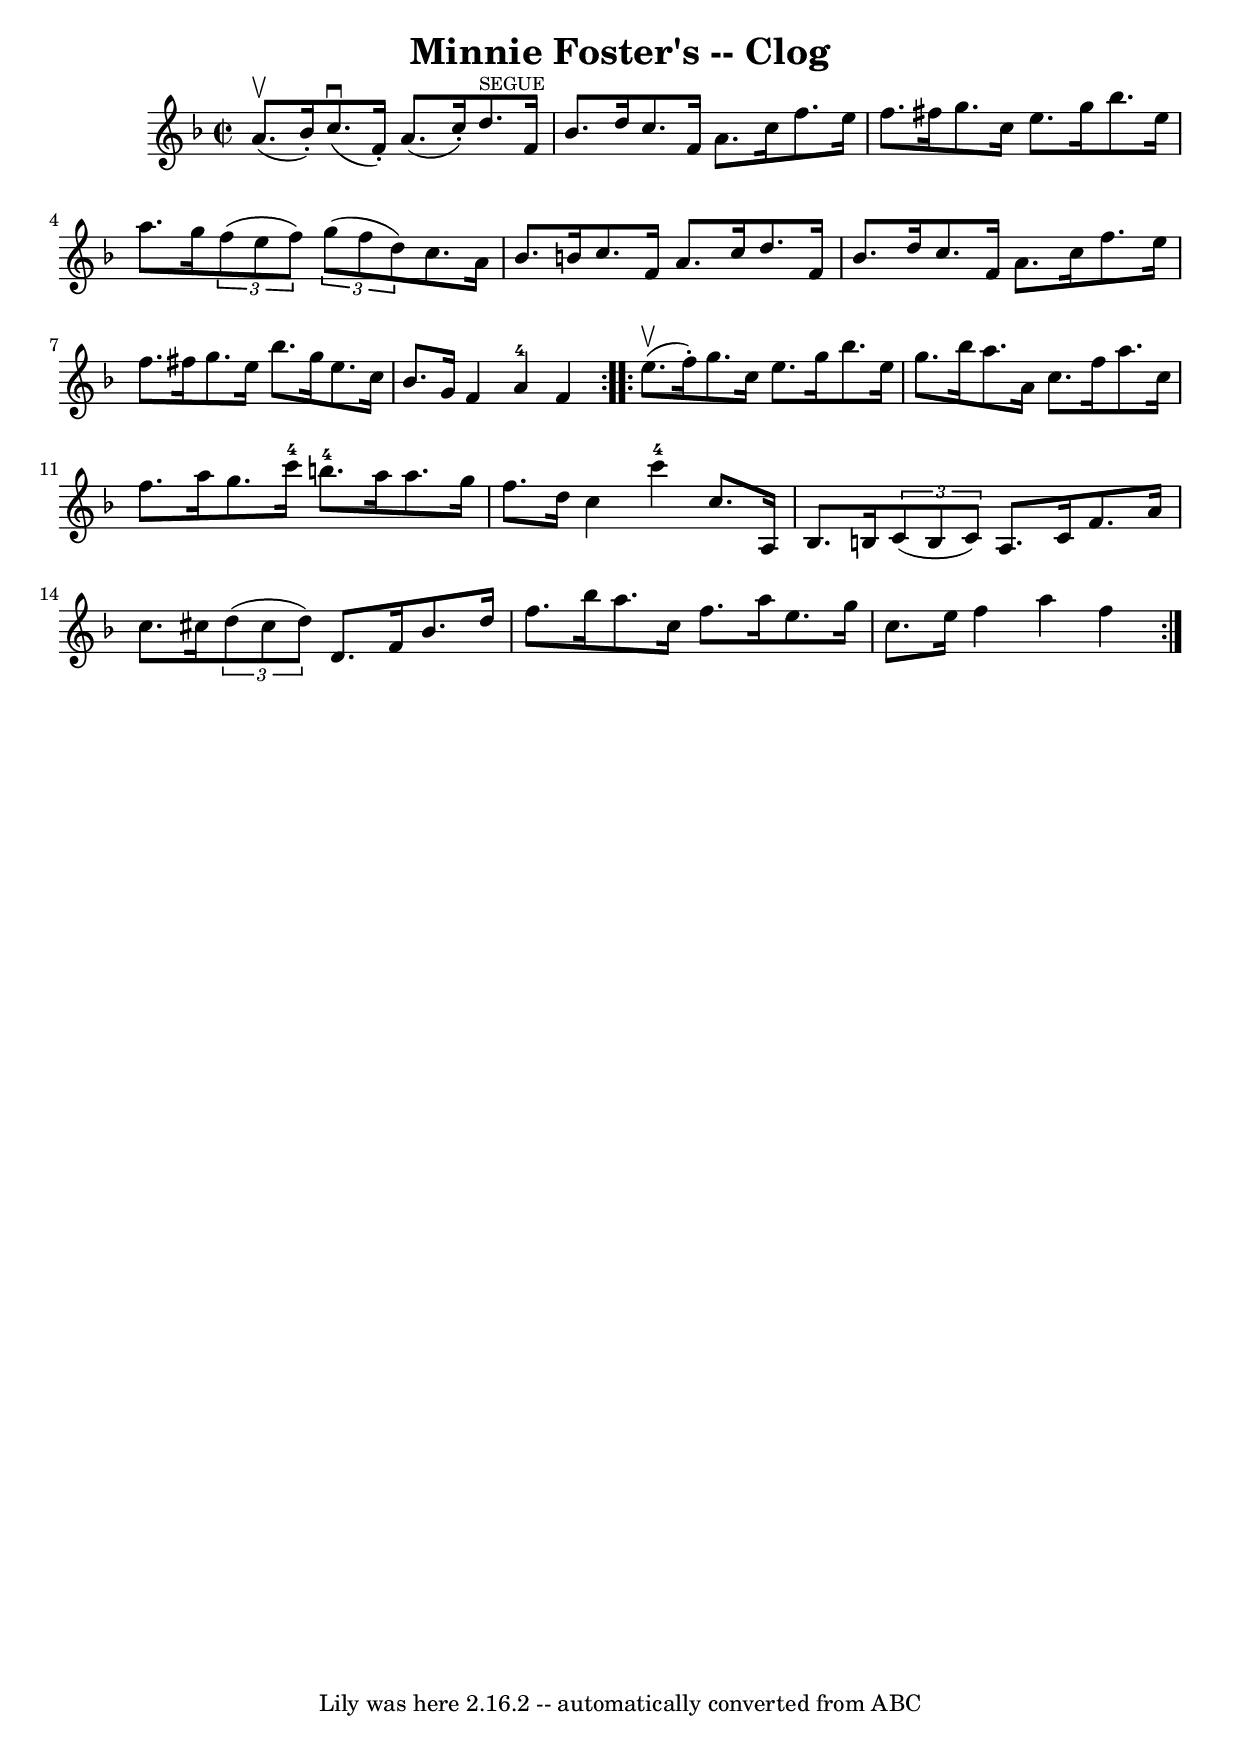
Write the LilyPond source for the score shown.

\version "2.7.40"
\include "Mammoth.ily"
\header {
	%% book = "Ryan's Mammoth Collection"
	crossRefNumber = "1"
	footnotes = "\\\\156 929"
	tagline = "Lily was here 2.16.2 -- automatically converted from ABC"
	title = "Minnie Foster's -- Clog"
}
voicedefault =  {


\repeat volta 2 {
\override Staff.TimeSignature #'style = #'C
 \time 2/2 
\key f \major a'8.^\upbow(bes'16 -.) |
 c''8. 
^\downbow(f'16 -.) a'8. (c''16 -.) d''8.^\segue f'16    
bes'8. d''16    |
 c''8. f'16 a'8. c''16 f''8. e''16  
 f''8. fis''16    |
 g''8. c''16 e''8. g''16 bes''8.  
 e''16 a''8. g''16    |
   \times 2/3 { f''8 (e''8 f''8  
-) }   \times 2/3 { g''8 (f''8 d''8) } c''8. a'16 bes'8.    
b'16    |
 c''8. f'16 a'8. c''16 d''8. f'16 bes'8.  
 d''16    |
 c''8. f'16 a'8. c''16 f''8. e''16 f''8. 
 fis''16    |
 g''8. e''16 bes''8. g''16 e''8. c''16   
 bes'8. g'16    |
 f'4 a'4-4 f'4  }     \repeat volta 2 {  
 e''8.^\upbow(f''16 -.) |
 g''8. c''16 e''8. g''16    
bes''8. e''16 g''8. bes''16    |
 a''8. a'16 c''8.    
f''16 a''8. c''16 f''8. a''16    |
 g''8. c'''16-4   
b''8.-4 a''16 a''8. g''16 f''8. d''16    |
 c''4     
 c'''4-4 c''8. a16 bes8. b16    |
     \times 2/3 { c'8 (
 b8 c'8) } a8. c'16 f'8. a'16 c''8. cis''16    |
 
  \times 2/3 { d''8 (cis''8 d''8) } d'8. f'16 bes'8.    
d''16 f''8. bes''16    |
 a''8. c''16 f''8. a''16    
e''8. g''16 c''8. e''16    |
 f''4 a''4 f''4  }   
}

\score{
    <<

	\context Staff="default"
	{
	    \voicedefault 
	}

    >>
	\layout {
	}
	\midi {}
}
